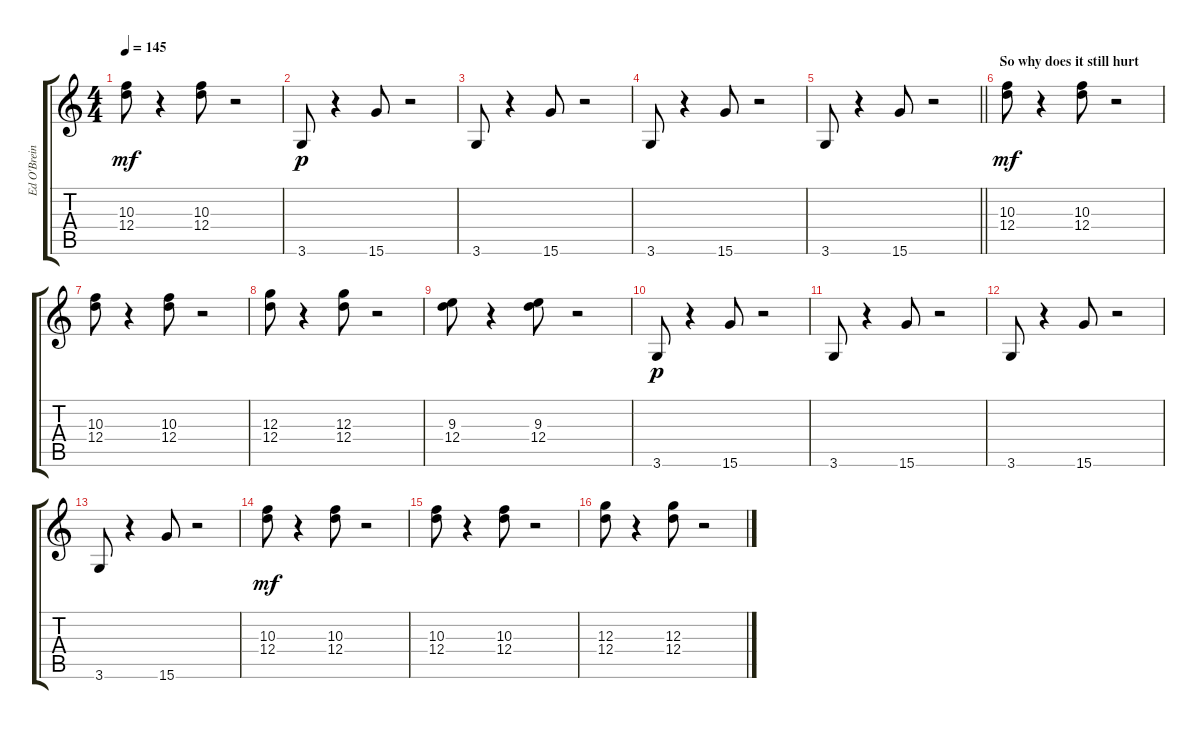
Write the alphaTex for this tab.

\track ("Ed O'Brein" "Ed O'Brein") {instrument overdrivenguitar}
\staff {score tabs}
\tuning (E4 B3 G3 D3 A2 E2) {hide}
\ts (4 4)
\tempo 145
\clef g2
\ks c
(10.3 12.4).8{dy mf} r.4 (10.3 12.4).8 r.2 |
3.6.8{dy p} r.4 15.6.8 r.2 |
3.6.8 r.4 15.6.8 r.2 |
3.6.8 r.4 15.6.8 r.2 |
\barLineRight lightlight
3.6.8 r.4 15.6.8 r.2 |
\section ("" "So why does it still hurt")
(10.3 12.4).8{dy mf} r.4 (10.3 12.4).8 r.2 |
(10.3 12.4).8 r.4 (10.3 12.4).8 r.2 |
(12.3 12.4).8 r.4 (12.3 12.4).8 r.2 |
(9.3 12.4).8 r.4 (9.3 12.4).8 r.2 |
3.6.8{dy p} r.4 15.6.8 r.2 |
3.6.8 r.4 15.6.8 r.2 |
3.6.8 r.4 15.6.8 r.2 |
3.6.8 r.4 15.6.8 r.2 |
(10.3 12.4).8{dy mf} r.4 (10.3 12.4).8 r.2 |
(10.3 12.4).8 r.4 (10.3 12.4).8 r.2 |
(12.3 12.4).8 r.4 (12.3 12.4).8 r.2
